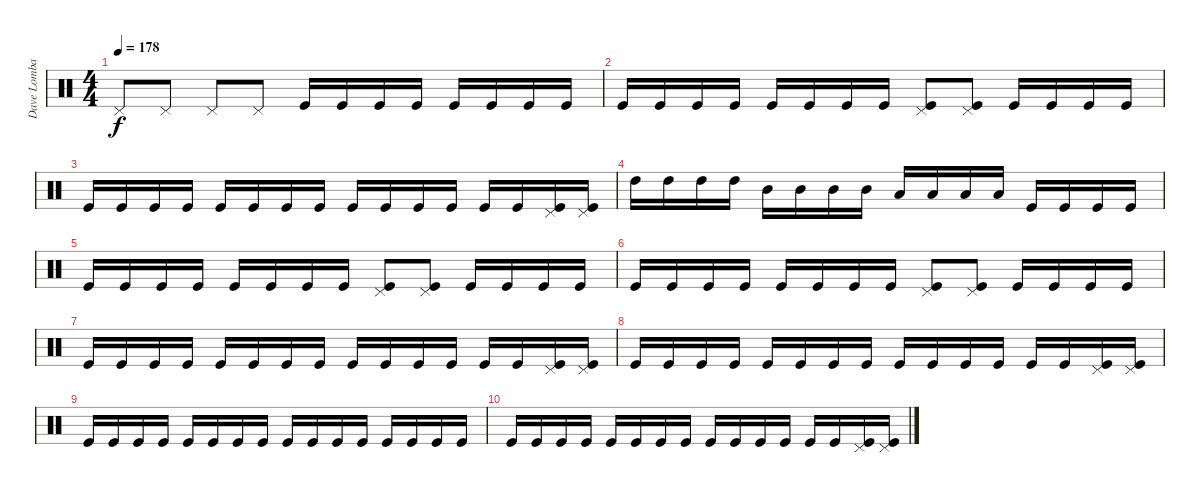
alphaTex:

\track ("Dave Lombardo - Drums" "Dave Lomba") {instrument percussion}
\staff {score}
\articulation defaults
\ts (4 4)
\tempo 178
\clef neutral
\ks c "Pedal Hi-Hat (hit)".8{dy f} "Pedal Hi-Hat (hit)".8 "Pedal Hi-Hat (hit)".8 "Pedal Hi-Hat (hit)".8 "Kick (hit)".16 "Kick (hit)".16 "Kick (hit)".16 "Kick (hit)".16 "Kick (hit)".16 "Kick (hit)".16 "Kick (hit)".16 "Kick (hit)".16
|
"Kick (hit)".16 "Kick (hit)".16 "Kick (hit)".16 "Kick (hit)".16 "Kick (hit)".16 "Kick (hit)".16 "Kick (hit)".16 "Kick (hit)".16 ("Pedal Hi-Hat (hit)" "Kick (hit)").8 ("Pedal Hi-Hat (hit)" "Kick (hit)").8 "Kick (hit)".16 "Kick (hit)".16 "Kick (hit)".16 "Kick (hit)".16 |
"Kick (hit)".16 "Kick (hit)".16 "Kick (hit)".16 "Kick (hit)".16 "Kick (hit)".16 "Kick (hit)".16 "Kick (hit)".16 "Kick (hit)".16 "Kick (hit)".16 "Kick (hit)".16 "Kick (hit)".16 "Kick (hit)".16 "Kick (hit)".16 "Kick (hit)".16 ("Kick (hit)" "Pedal Hi-Hat (hit)").16 ("Kick (hit)" "Pedal Hi-Hat (hit)").16 |
"High Tom (hit)".16 "High Tom (hit)".16 "High Tom (hit)".16 "High Tom (hit)".16 "Mid Tom (hit)".16 "Mid Tom (hit)".16 "Mid Tom (hit)".16 "Mid Tom (hit)".16 "Low Tom (hit)".16 "Low Tom (hit)".16 "Low Tom (hit)".16 "Low Tom (hit)".16 "Kick (hit)".16 "Kick (hit)".16 "Kick (hit)".16 "Kick (hit)".16 |
"Kick (hit)".16 "Kick (hit)".16 "Kick (hit)".16 "Kick (hit)".16 "Kick (hit)".16 "Kick (hit)".16 "Kick (hit)".16 "Kick (hit)".16 ("Pedal Hi-Hat (hit)" "Kick (hit)").8 ("Pedal Hi-Hat (hit)" "Kick (hit)").8 "Kick (hit)".16 "Kick (hit)".16 "Kick (hit)".16 "Kick (hit)".16 |
"Kick (hit)".16 "Kick (hit)".16 "Kick (hit)".16 "Kick (hit)".16 "Kick (hit)".16 "Kick (hit)".16 "Kick (hit)".16 "Kick (hit)".16 ("Pedal Hi-Hat (hit)" "Kick (hit)").8 ("Pedal Hi-Hat (hit)" "Kick (hit)").8 "Kick (hit)".16 "Kick (hit)".16 "Kick (hit)".16 "Kick (hit)".16 |
"Kick (hit)".16 "Kick (hit)".16 "Kick (hit)".16 "Kick (hit)".16 "Kick (hit)".16 "Kick (hit)".16 "Kick (hit)".16 "Kick (hit)".16 "Kick (hit)".16 "Kick (hit)".16 "Kick (hit)".16 "Kick (hit)".16 "Kick (hit)".16 "Kick (hit)".16 ("Kick (hit)" "Pedal Hi-Hat (hit)").16 ("Kick (hit)" "Pedal Hi-Hat (hit)").16 |
"Kick (hit)".16 "Kick (hit)".16 "Kick (hit)".16 "Kick (hit)".16 "Kick (hit)".16 "Kick (hit)".16 "Kick (hit)".16 "Kick (hit)".16 "Kick (hit)".16 "Kick (hit)".16 "Kick (hit)".16 "Kick (hit)".16 "Kick (hit)".16 "Kick (hit)".16 ("Kick (hit)" "Pedal Hi-Hat (hit)").16 ("Kick (hit)" "Pedal Hi-Hat (hit)").16 |
"Kick (hit)".16 "Kick (hit)".16 "Kick (hit)".16 "Kick (hit)".16 "Kick (hit)".16 "Kick (hit)".16 "Kick (hit)".16 "Kick (hit)".16 "Kick (hit)".16 "Kick (hit)".16 "Kick (hit)".16 "Kick (hit)".16 "Kick (hit)".16 "Kick (hit)".16 "Kick (hit)".16 "Kick (hit)".16 |
"Kick (hit)".16 "Kick (hit)".16 "Kick (hit)".16 "Kick (hit)".16 "Kick (hit)".16 "Kick (hit)".16 "Kick (hit)".16 "Kick (hit)".16 "Kick (hit)".16 "Kick (hit)".16 "Kick (hit)".16 "Kick (hit)".16 "Kick (hit)".16 "Kick (hit)".16 ("Kick (hit)" "Pedal Hi-Hat (hit)").16 ("Kick (hit)" "Pedal Hi-Hat (hit)").16
